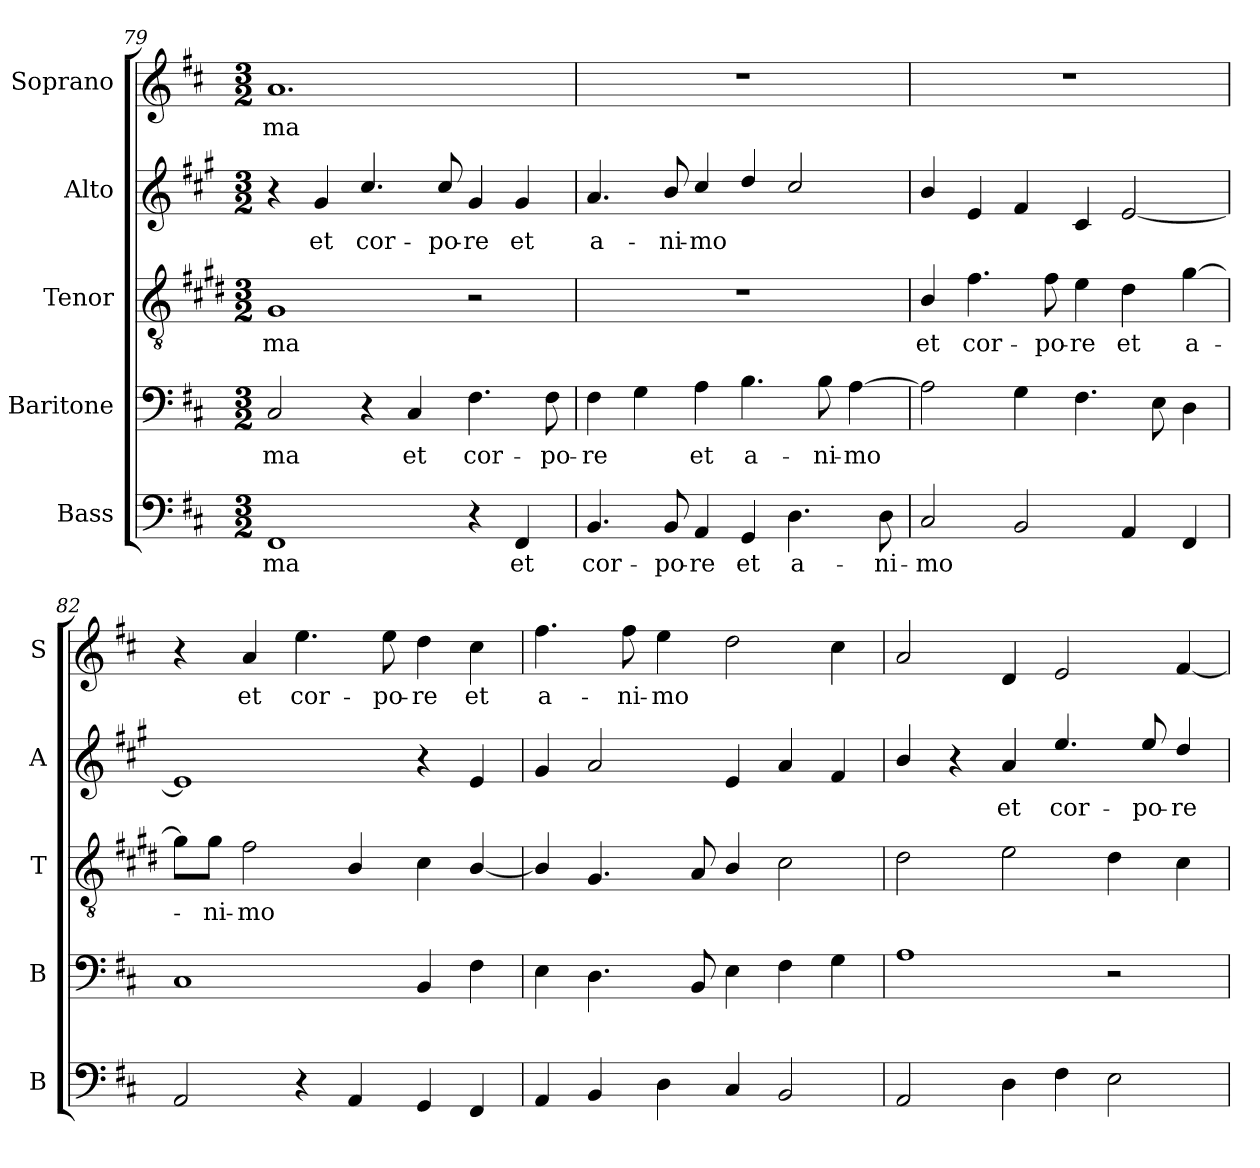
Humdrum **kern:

**kern	**text	**kern	**text	**kern	**text	**kern	**text	**kern	**text
*part5	*part5	*part4	*part4	*part3	*part3	*part2	*part2	*part1	*part1
*staff5	*staff5	*staff4	*staff4	*staff3	*staff3	*staff2	*staff2	*staff1	*staff1
*I"Bass	*	*I"Baritone	*	*I"Tenor	*	*I"Alto	*	*I"Soprano	*
*I'B	*	*I'B	*	*I'T	*	*I'A	*	*I'S	*
*clefF4	*	*clefF4	*	*clefGv2	*	*clefG2	*	*clefG2	*
*	*	*	*	*ITrd1c2	*	*ITrd4c7	*	*	*
*k[f#c#]	*	*k[f#c#]	*	*k[f#c#]	*	*k[f#c#]	*	*k[f#c#]	*
*D:	*	*D:	*	*D:	*	*D:	*	*D:	*
*M3/2	*	*M3/2	*	*M3/2	*	*M3/2	*	*M3/2	*
=79	=79	=79	=79	=79	=79	=79	=79	=79	=79
!	!LO:LY:b	!	!	!	!	!	!	!	!
!	!	!	!LO:LY:b	!	!	!	!	!	!
!	!	!	!	!	!LO:LY:b	!	!	!	!
!	!	!	!	!	!	!	!	!	!LO:LY:b
1FF#	-ma	2C#/	-ma	1F#	-ma	4r	.	1.a	-ma
!	!	!	!	!	!	!	!LO:LY:b	!	!
.	.	.	.	.	.	4c#/	et	.	.
!	!	!	!	!	!	!	!LO:LY:b	!	!
.	.	4r	.	.	.	4.f#/	cor-	.	.
!	!	!	!LO:LY:b	!	!	!	!	!	!
.	.	4C#/	et	.	.	.	.	.	.
!	!	!	!	!	!	!	!LO:LY:b	!	!
.	.	.	.	.	.	8f#/	-po-	.	.
!	!	!	!LO:LY:b	!	!	!	!	!	!
!	!	!	!	!	!	!	!LO:LY:b	!	!
4r	.	4.F#\	cor-	2r	.	4c#/	-re	.	.
!	!LO:LY:b	!	!	!	!	!	!	!	!
!	!	!	!	!	!	!	!LO:LY:b	!	!
4FF#/	et	.	.	.	.	4c#/	et	.	.
!	!	!	!LO:LY:b	!	!	!	!	!	!
.	.	8F#\	-po-	.	.	.	.	.	.
=80	=80	=80	=80	=80	=80	=80	=80	=80	=80
!	!LO:LY:b	!	!	!	!	!	!	!	!
!	!	!	!LO:LY:b	!	!	!	!	!	!
!	!	!	!	!	!	!	!LO:LY:b	!	!
4.BB/	cor-	4F#\	-re	1.r	.	4.d/	a-	1.r	.
.	.	4G\	.	.	.	.	.	.	.
!	!LO:LY:b	!	!	!	!	!	!	!	!
!	!	!	!	!	!	!	!LO:LY:b	!	!
8BB/	-po-	.	.	.	.	8e/	-ni-	.	.
!	!LO:LY:b	!	!	!	!	!	!	!	!
!	!	!	!LO:LY:b	!	!	!	!	!	!
!	!	!	!	!	!	!	!LO:LY:b	!	!
4AA/	-re	4A\	et	.	.	4f#/	-mo	.	.
!	!LO:LY:b	!	!	!	!	!	!	!	!
!	!	!	!LO:LY:b	!	!	!	!	!	!
4GG/	et	4.B\	a-	.	.	4g/	.	.	.
!	!LO:LY:b	!	!	!	!	!	!	!	!
4.D\	a-	.	.	.	.	2f#/	.	.	.
!	!	!	!LO:LY:b	!	!	!	!	!	!
.	.	8B\	-ni-	.	.	.	.	.	.
!	!	!	!LO:LY:b	!	!	!	!	!	!
.	.	[4A\	-mo	.	.	.	.	.	.
!	!LO:LY:b	!	!	!	!	!	!	!	!
8D\	-ni-	.	.	.	.	.	.	.	.
!!LO:PB:g=z
=81	=81	=81	=81	=81	=81	=81	=81	=81	=81
!	!LO:LY:b	!	!	!	!	!	!	!	!
!	!	!	!	!	!LO:LY:b	!	!	!	!
2C#/	-mo	2A\]	.	4A/	et	4e/	.	1.r	.
!	!	!	!	!	!LO:LY:b	!	!	!	!
.	.	.	.	4.e\	cor-	4A/	.	.	.
2BB/	.	4G\	.	.	.	4B/	.	.	.
!	!	!	!	!	!LO:LY:b	!	!	!	!
.	.	.	.	8e\	-po-	.	.	.	.
!	!	!	!	!	!LO:LY:b	!	!	!	!
.	.	4.F#\	.	4d\	-re	4F#/	.	.	.
!	!	!	!	!	!LO:LY:b	!	!	!	!
4AA/	.	.	.	4c#\	et	[2A/	.	.	.
.	.	8E\	.	.	.	.	.	.	.
!	!	!	!	!	!LO:LY:b	!	!	!	!
4FF#/	.	4D\	.	[4f#\	a-	.	.	.	.
=82	=82	=82	=82	=82	=82	=82	=82	=82	=82
2AA/	.	1C#	.	8f#\L]	.	1A]	.	4r	.
!	!	!	!	!	!LO:LY:b	!	!	!	!
.	.	.	.	8f#\J	-ni-	.	.	.	.
!	!	!	!	!	!LO:LY:b	!	!	!	!
!	!	!	!	!	!	!	!	!	!LO:LY:b
.	.	.	.	2e\	-mo	.	.	4a/	et
!	!	!	!	!	!	!	!	!	!LO:LY:b
4r	.	.	.	.	.	.	.	4.ee\	cor-
4AA/	.	.	.	4A/	.	.	.	.	.
!	!	!	!	!	!	!	!	!	!LO:LY:b
.	.	.	.	.	.	.	.	8ee\	-po-
!	!	!	!	!	!	!	!	!	!LO:LY:b
4GG/	.	4BB/	.	4B\	.	4r	.	4dd\	-re
!	!	!	!	!	!	!	!	!	!LO:LY:b
4FF#/	.	4F#\	.	[4A/	.	4A/	.	4cc#\	et
=83	=83	=83	=83	=83	=83	=83	=83	=83	=83
!	!	!	!	!	!	!	!	!	!LO:LY:b
4AA/	.	4E\	.	4A/]	.	4c#/	.	4.ff#\	a-
4BB/	.	4.D\	.	4.F#/	.	2d/	.	.	.
!	!	!	!	!	!	!	!	!	!LO:LY:b
.	.	.	.	.	.	.	.	8ff#\	-ni-
!	!	!	!	!	!	!	!	!	!LO:LY:b
4D\	.	.	.	.	.	.	.	4ee\	-mo
.	.	8BB/	.	8G/	.	.	.	.	.
4C#/	.	4E\	.	4A/	.	4A/	.	2dd\	.
2BB/	.	4F#\	.	2B\	.	4d/	.	.	.
.	.	4G\	.	.	.	4B/	.	4cc#\	.
=84	=84	=84	=84	=84	=84	=84	=84	=84	=84
2AA/	.	1A	.	2c#\	.	4e/	.	2a/	.
.	.	.	.	.	.	4r	.	.	.
!	!	!	!	!	!	!	!LO:LY:b	!	!
4D\	.	.	.	2d\	.	4d/	et	4d/	.
!	!	!	!	!	!	!	!LO:LY:b	!	!
4F#\	.	.	.	.	.	4.a/	cor-	2e/	.
2E\	.	2r	.	4c#\	.	.	.	.	.
!	!	!	!	!	!	!	!LO:LY:b	!	!
.	.	.	.	.	.	8a/	-po-	.	.
!	!	!	!	!	!	!	!LO:LY:b	!	!
.	.	.	.	4B\	.	4g/	-re	[4f#/	.
=	=	=	=	=	=	=	=	=	=
*-	*-	*-	*-	*-	*-	*-	*-	*-	*-
